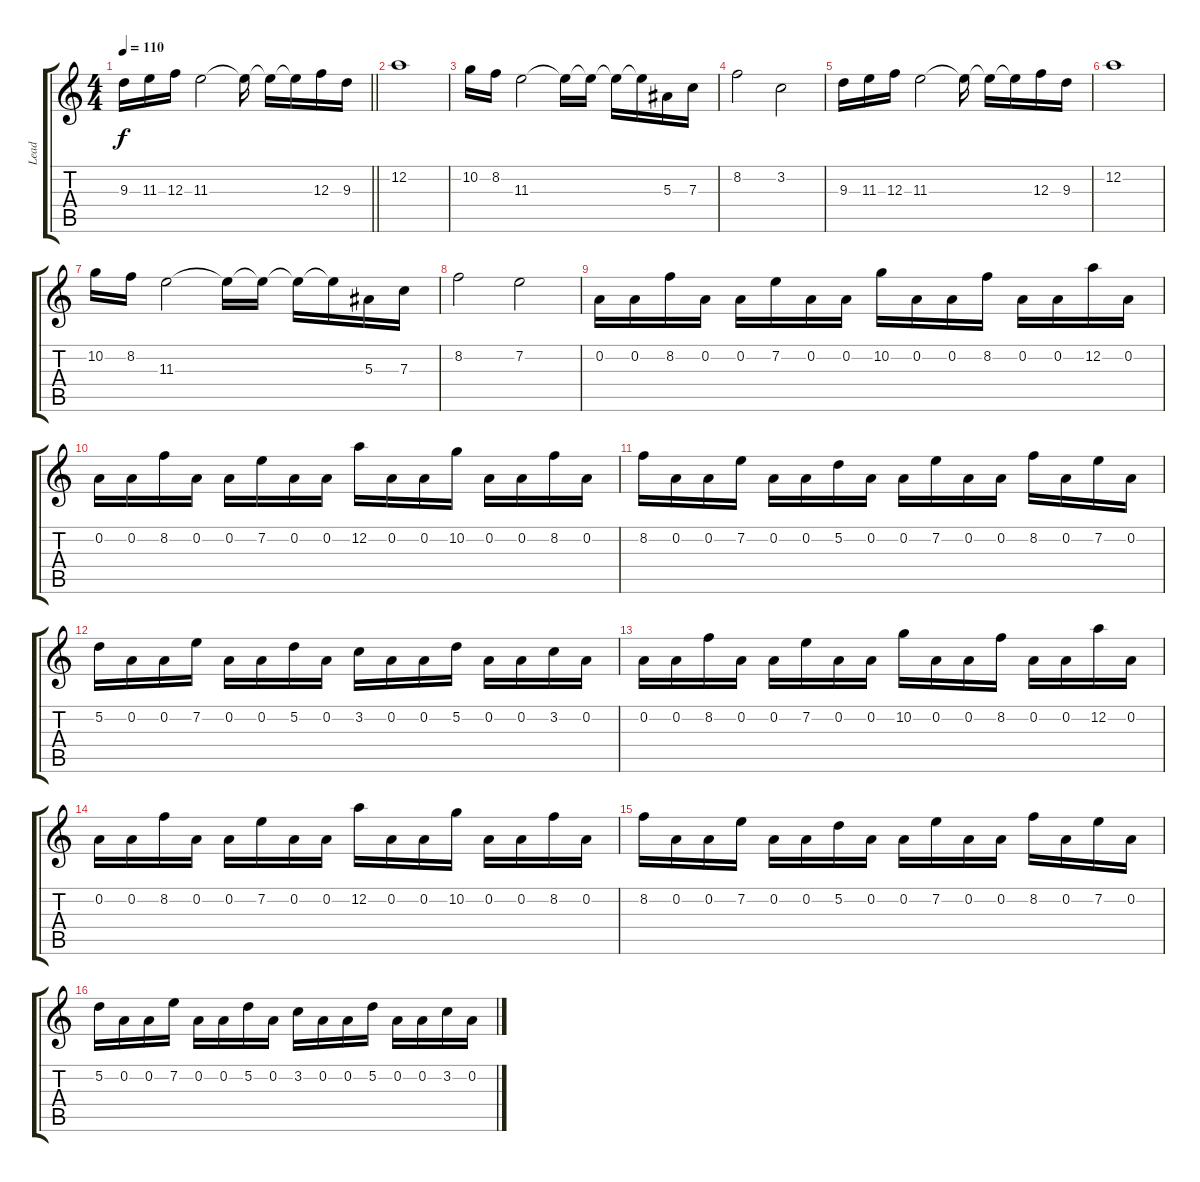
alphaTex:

\track ("Lead" "Lead") {instrument distortionguitar}
\staff {score tabs}
\tuning (D4 A3 F3 C3 G2 D2) {hide}
\ts (4 4)
\section ("" "")
\tempo 110
\clef g2
\barLineRight lightlight
\ks c
9.3.16{dy f} 11.3.16 12.3.16 11.3.2 11.3{t}.16 11.3{t}.16 11.3{t}.16 12.3.16 9.3.16 |
12.2.1 |
10.2.16 8.2.16 11.3.2 11.3{t}.16 11.3{t}.16 11.3{t}.16 11.3{t}.16 5.3.16 7.3.16 |
8.2.2 3.2.2 |
9.3.16 11.3.16 12.3.16 11.3.2 11.3{t}.16 11.3{t}.16 11.3{t}.16 12.3.16 9.3.16 |
12.2.1 |
10.2.16 8.2.16 11.3.2 11.3{t}.16 11.3{t}.16 11.3{t}.16 11.3{t}.16 5.3.16 7.3.16 |
8.2.2 7.2.2 |
0.2.16 0.2.16 8.2.16 0.2.16 0.2.16 7.2.16 0.2.16 0.2.16 10.2.16 0.2.16 0.2.16 8.2.16 0.2.16 0.2.16 12.2.16 0.2.16 |
0.2.16 0.2.16 8.2.16 0.2.16 0.2.16 7.2.16 0.2.16 0.2.16 12.2.16 0.2.16 0.2.16 10.2.16 0.2.16 0.2.16 8.2.16 0.2.16 |
8.2.16 0.2.16 0.2.16 7.2.16 0.2.16 0.2.16 5.2.16 0.2.16 0.2.16 7.2.16 0.2.16 0.2.16 8.2.16 0.2.16 7.2.16 0.2.16 |
5.2.16 0.2.16 0.2.16 7.2.16 0.2.16 0.2.16 5.2.16 0.2.16 3.2.16 0.2.16 0.2.16 5.2.16 0.2.16 0.2.16 3.2.16 0.2.16 |
0.2.16 0.2.16 8.2.16 0.2.16 0.2.16 7.2.16 0.2.16 0.2.16 10.2.16 0.2.16 0.2.16 8.2.16 0.2.16 0.2.16 12.2.16 0.2.16 |
0.2.16 0.2.16 8.2.16 0.2.16 0.2.16 7.2.16 0.2.16 0.2.16 12.2.16 0.2.16 0.2.16 10.2.16 0.2.16 0.2.16 8.2.16 0.2.16 |
8.2.16 0.2.16 0.2.16 7.2.16 0.2.16 0.2.16 5.2.16 0.2.16 0.2.16 7.2.16 0.2.16 0.2.16 8.2.16 0.2.16 7.2.16 0.2.16 |
5.2.16 0.2.16 0.2.16 7.2.16 0.2.16 0.2.16 5.2.16 0.2.16 3.2.16 0.2.16 0.2.16 5.2.16 0.2.16 0.2.16 3.2.16 0.2.16
